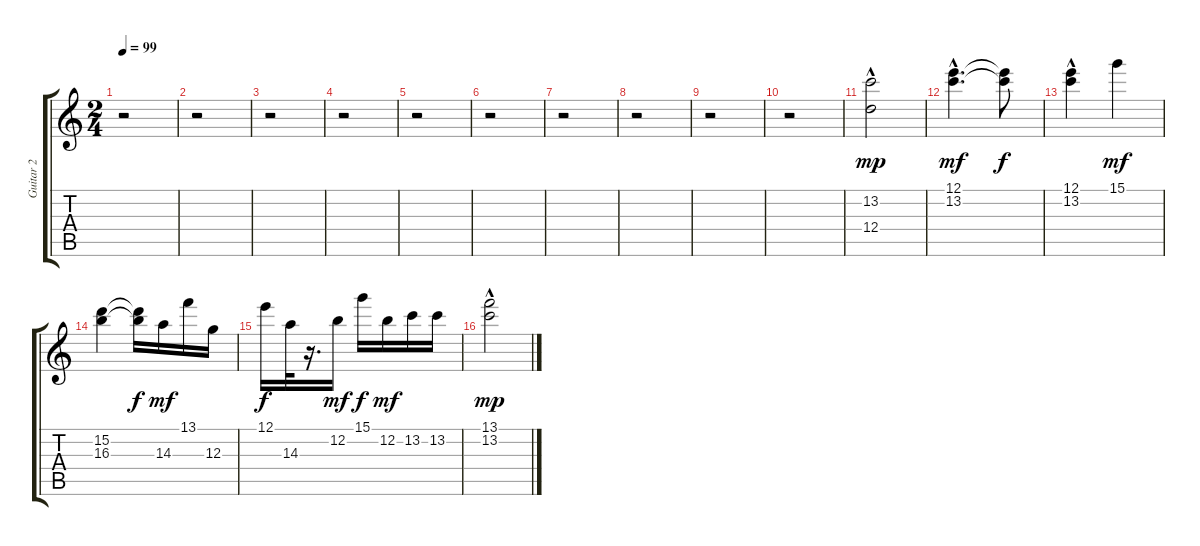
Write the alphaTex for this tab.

\track ("Guitar 2" "Guitar 2") {instrument electricguitarjazz}
\staff {score tabs}
\tuning (E4 B3 G3 D3 A2 E2) {hide}
\ts (2 4)
\tempo 99
\clef g2
\ks c
r.2{dy mp} |
r.2 |
r.2 |
r.2 |
r.2 |
r.2 |
r.2 |
r.2 |
r.2 |
r.2 |
(13.2{hac} 12.4).2 |
(12.1{hac} 13.2{hac}).4{d dy mf} (12.1{t} 13.2{t}).8{dy f} |
(12.1{hac} 13.2{hac}).4 15.1.4{dy mf} |
(15.2 16.3).4 (15.2{t} 16.3{t}).16{dy f} 14.3.16{dy mf} 13.1.16 12.3.16 |
12.1.16{dy f} 14.3.32 r.16{d} 12.2.16{dy mf} 15.1.16{dy f} 12.2.16{dy mf} 13.2.16 13.2.16 |
(13.1 13.2{hac}).2{dy mp}
